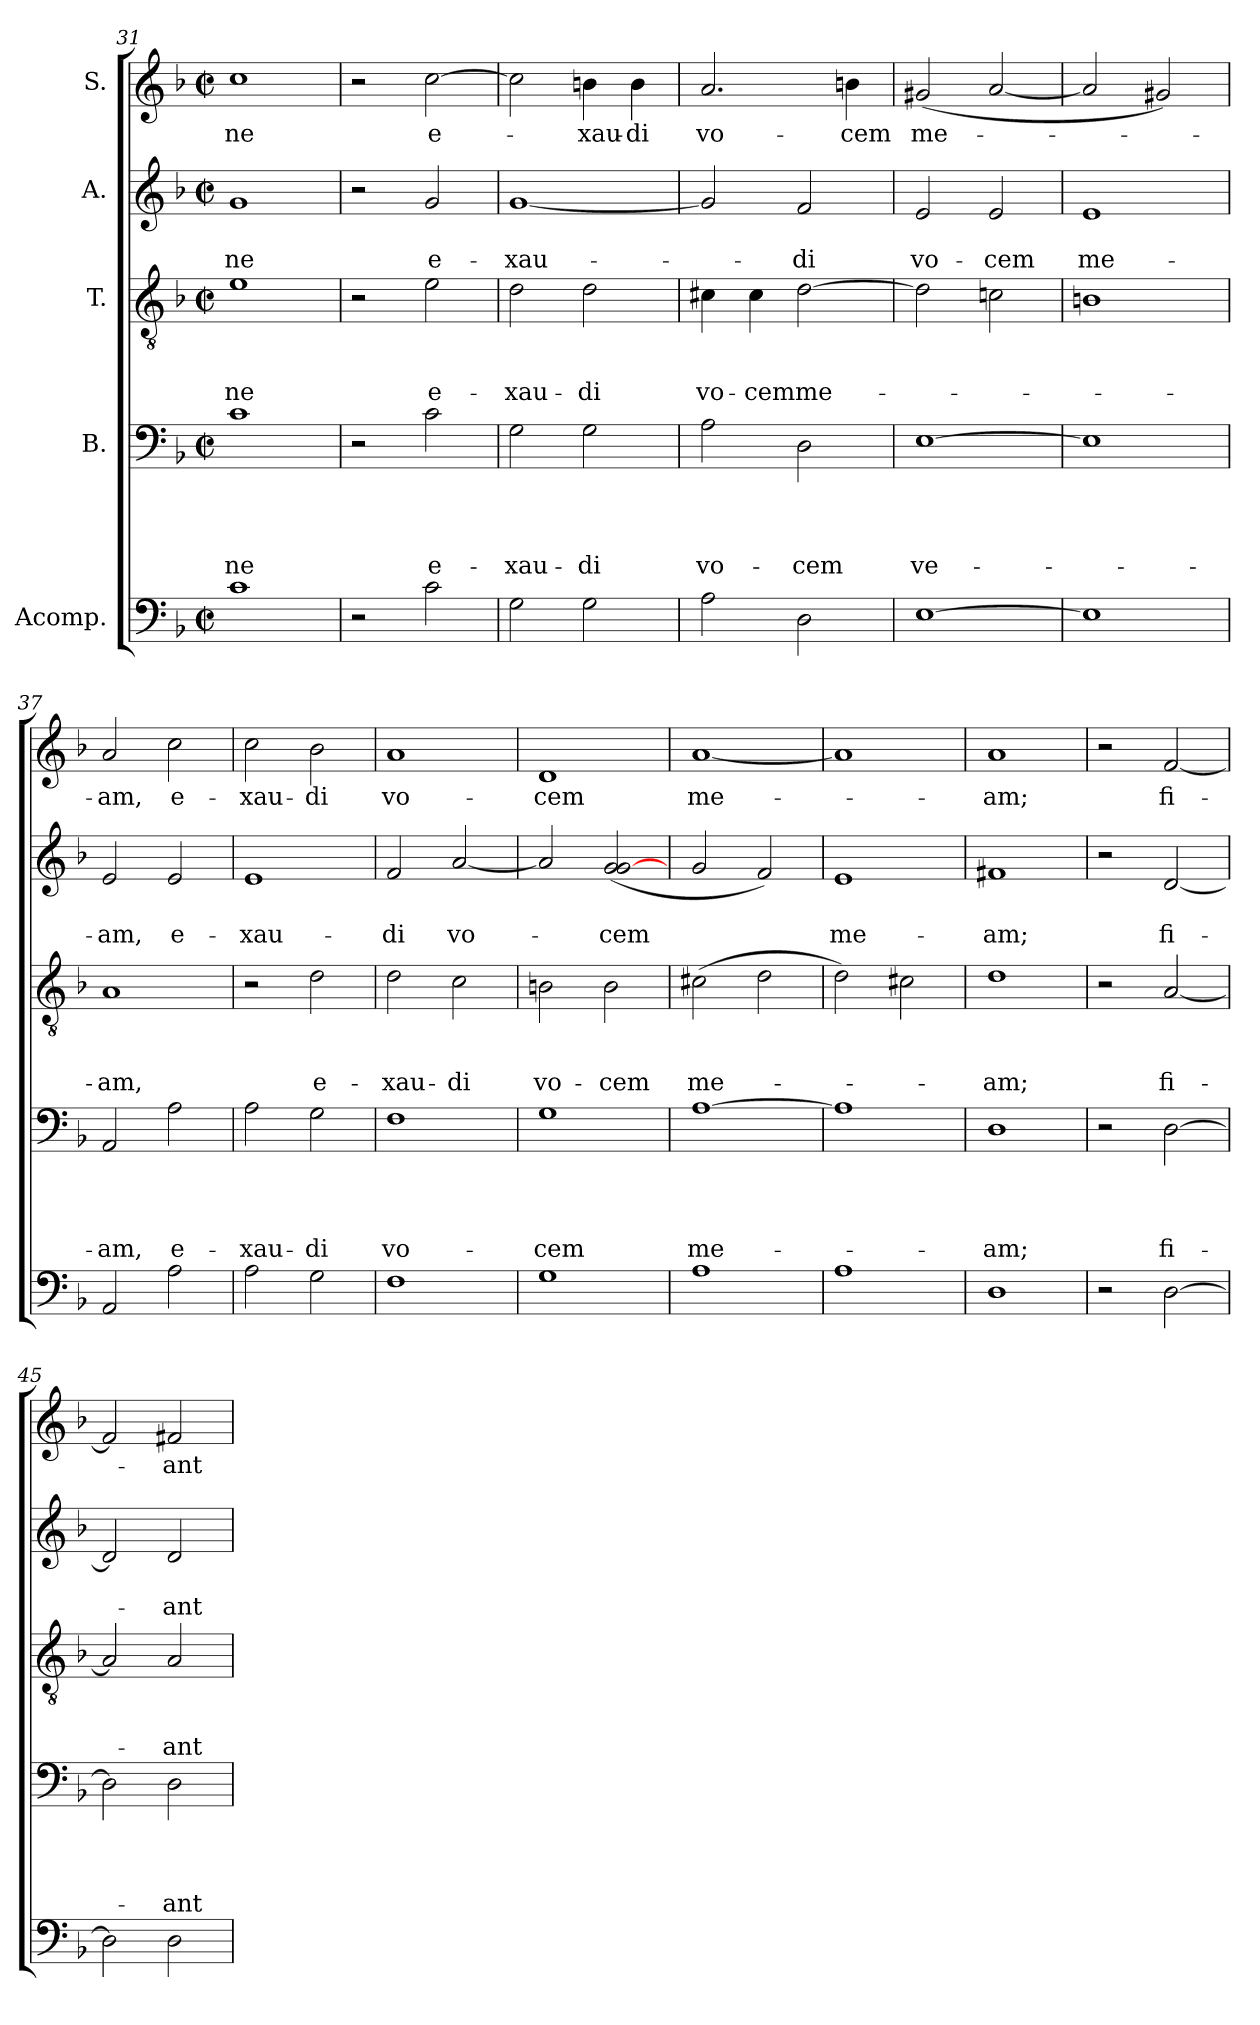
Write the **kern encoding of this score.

**kern	**kern	**text	**text	**text	**text	**kern	**text	**text	**text	**kern	**text	**text	**kern	**text
*part5	*part4	*part4	*part4	*part4	*part4	*part3	*part3	*part3	*part3	*part2	*part2	*part2	*part1	*part1
*staff5	*staff4	*staff4	*staff4	*staff4	*staff4	*staff3	*staff3	*staff3	*staff3	*staff2	*staff2	*staff2	*staff1	*staff1
*I"Acomp.	*I"B.	*	*	*	*	*I"T.	*	*	*	*I"A.	*	*	*I"S.	*
*clefF4	*clefF4	*	*	*	*	*clefGv2	*	*	*	*clefG2	*	*	*clefG2	*
*k[b-]	*k[b-]	*	*	*	*	*k[b-]	*	*	*	*k[b-]	*	*	*k[b-]	*
*F:	*F:	*	*	*	*	*F:	*	*	*	*F:	*	*	*F:	*
*M2/2	*M2/2	*	*	*	*	*M2/2	*	*	*	*M2/2	*	*	*M2/2	*
*met(c|)	*met(c|)	*	*	*	*	*met(c|)	*	*	*	*met(c|)	*	*	*met(c|)	*
=31	=31	=31	=31	=31	=31	=31	=31	=31	=31	=31	=31	=31	=31	=31
!	!	!	!	!	!LO:LY:b	!	!	!	!LO:LY:b	!	!	!LO:LY:b	!	!LO:LY:b
1c	1c	.	.	.	-ne	1e	.	.	-ne	1g	.	-ne	1cc	-ne
=32	=32	=32	=32	=32	=32	=32	=32	=32	=32	=32	=32	=32	=32	=32
2r	2r	.	.	.	.	2r	.	.	.	2r	.	.	2r	.
!	!	!	!	!	!LO:LY:b	!	!	!	!LO:LY:b	!	!	!LO:LY:b	!	!LO:LY:b
2c\	2c\	.	.	.	e-	2e\	.	.	e-	2g/	.	e-	[>2cc\	e-
!!LO:PB:g=z
=33	=33	=33	=33	=33	=33	=33	=33	=33	=33	=33	=33	=33	=33	=33
!	!	!	!	!	!LO:LY:b	!	!	!	!LO:LY:b	!	!	!LO:LY:b	!	!
2G\	2G\	.	.	.	-xau-	2d\	.	.	-xau-	[>1g	.	-xau-	2cc\]	.
!	!	!	!	!	!LO:LY:b	!	!	!	!LO:LY:b	!	!	!	!	!LO:LY:b
2G\	2G\	.	.	.	-di	2d\	.	.	-di	.	.	.	4bn\	-xau-
!	!	!	!	!	!	!	!	!	!	!	!	!	!	!LO:LY:b
.	.	.	.	.	.	.	.	.	.	.	.	.	4b\	-di
=34	=34	=34	=34	=34	=34	=34	=34	=34	=34	=34	=34	=34	=34	=34
!	!	!	!	!	!LO:LY:b	!	!	!	!LO:LY:b	!	!	!	!	!LO:LY:b
2A\	2A\	.	.	.	vo-	4c#X\	.	.	vo-	2g/]	.	.	2.a/	vo-
!	!	!	!	!	!	!	!	!	!LO:LY:b	!	!	!	!	!
.	.	.	.	.	.	4c#\	.	.	-cemme-	.	.	.	.	.
!	!	!	!	!	!LO:LY:b	!	!	!	!	!	!	!LO:LY:b	!	!
2D\	2D\	.	.	.	-cem	[>2d\	.	.	.	2f/	.	-di	.	.
!	!	!	!	!	!	!	!	!	!	!	!	!	!	!LO:LY:b
.	.	.	.	.	.	.	.	.	.	.	.	.	4bn\	-cem
=35	=35	=35	=35	=35	=35	=35	=35	=35	=35	=35	=35	=35	=35	=35
!	!	!	!	!	!LO:LY:b	!	!	!	!	!	!	!LO:LY:b	!	!LO:LY:b
[>1E	[>1E	.	.	.	ve-	2d\]	.	.	.	2e/	.	vo-	(>2g#X/	me-
!	!	!	!	!	!	!	!	!	!	!	!	!LO:LY:b	!	!
.	.	.	.	.	.	2cn\	.	.	.	2e/	.	-cem	[>2a/	.
=36	=36	=36	=36	=36	=36	=36	=36	=36	=36	=36	=36	=36	=36	=36
!	!	!	!	!	!	!	!	!	!	!	!	!LO:LY:b	!	!
1E]	1E]	.	.	.	.	1Bn	.	.	.	1e	.	me-	2a/]	.
.	.	.	.	.	.	.	.	.	.	.	.	.	2g#X/)	.
=37	=37	=37	=37	=37	=37	=37	=37	=37	=37	=37	=37	=37	=37	=37
!	!	!	!	!	!LO:LY:b	!	!	!	!LO:LY:b	!	!	!LO:LY:b	!	!LO:LY:b
2AA/	2AA/	.	.	.	-am,	1A	.	.	-am,	2e/	.	-am,	2a/	-am,
!	!	!	!	!	!LO:LY:b	!	!	!	!	!	!	!LO:LY:b	!	!LO:LY:b
2A\	2A\	.	.	.	e-	.	.	.	.	2e/	.	e-	2cc\	e-
=38	=38	=38	=38	=38	=38	=38	=38	=38	=38	=38	=38	=38	=38	=38
!	!	!	!	!	!LO:LY:b	!	!	!	!	!	!	!LO:LY:b	!	!LO:LY:b
2A\	2A\	.	.	.	-xau-	2r	.	.	.	1e	.	-xau-	2cc\	-xau-
!	!	!	!	!	!LO:LY:b	!	!	!	!LO:LY:b	!	!	!	!	!LO:LY:b
2G\	2G\	.	.	.	-di	2d\	.	.	e-	.	.	.	2b-\	-di
=39	=39	=39	=39	=39	=39	=39	=39	=39	=39	=39	=39	=39	=39	=39
!	!	!	!	!	!LO:LY:b	!	!	!	!LO:LY:b	!	!	!LO:LY:b	!	!LO:LY:b
1F	1F	.	.	.	vo-	2d\	.	.	-xau-	2f/	.	-di	1a	vo-
!	!	!	!	!	!	!	!	!	!LO:LY:b	!	!	!LO:LY:b	!	!
.	.	.	.	.	.	2c\	.	.	-di	[>2a/	.	vo-	.	.
=40	=40	=40	=40	=40	=40	=40	=40	=40	=40	=40	=40	=40	=40	=40
!	!	!	!	!	!LO:LY:b	!	!	!	!LO:LY:b	!	!	!	!	!LO:LY:b
1G	1G	.	.	.	-cem	2Bn\	.	.	vo-	2a/]	.	.	1d	-cem
!	!	!	!	!	!	!	!	!	!LO:LY:b	!	!	!LO:LY:b	!	!
.	.	.	.	.	.	2B\	.	.	-cem	(>2g/ [>2g/	.	-cem	.	.
=41	=41	=41	=41	=41	=41	=41	=41	=41	=41	=41	=41	=41	=41	=41
!	!	!	!	!	!LO:LY:b	!	!	!	!LO:LY:b	!	!	!	!	!LO:LY:b
1A	[>1A	.	.	.	me-	(>2c#X\	.	.	me-	2g/	.	.	[>1a	me-
.	.	.	.	.	.	2d\	.	.	.	2f/)	.	.	.	.
=42	=42	=42	=42	=42	=42	=42	=42	=42	=42	=42	=42	=42	=42	=42
!	!	!	!	!	!	!	!	!	!	!	!	!LO:LY:b	!	!
1A	1A]	.	.	.	.	2d\)	.	.	.	1e	.	me-	1a]	.
.	.	.	.	.	.	2c#X\	.	.	.	.	.	.	.	.
=43	=43	=43	=43	=43	=43	=43	=43	=43	=43	=43	=43	=43	=43	=43
!	!	!	!	!	!LO:LY:b	!	!	!	!LO:LY:b	!	!	!LO:LY:b	!	!LO:LY:b
1D	1D	.	.	.	-am;	1d	.	.	-am;	1f#X	.	-am;	1a	-am;
!!LO:LB:g=z
=44	=44	=44	=44	=44	=44	=44	=44	=44	=44	=44	=44	=44	=44	=44
2r	2r	.	.	.	.	2r	.	.	.	2r	.	.	2r	.
!	!	!	!	!	!LO:LY:b	!	!	!	!LO:LY:b	!	!	!LO:LY:b	!	!LO:LY:b
[>2D\	[>2D\	.	.	.	fi-	[>2A/	.	.	fi-	[>2d/	.	fi-	[>2f/	fi-
=45	=45	=45	=45	=45	=45	=45	=45	=45	=45	=45	=45	=45	=45	=45
2D\]	2D\]	.	.	.	.	2A/]	.	.	.	2d/]	.	.	2f/]	.
!	!	!	!	!	!LO:LY:b	!	!	!	!LO:LY:b	!	!	!LO:LY:b	!	!LO:LY:b
2D\	2D\	.	.	.	-ant	2A/	.	.	-ant	2d/	.	-ant	2f#X/	-ant
=	=	=	=	=	=	=	=	=	=	=	=	=	=	=
*-	*-	*-	*-	*-	*-	*-	*-	*-	*-	*-	*-	*-	*-	*-
